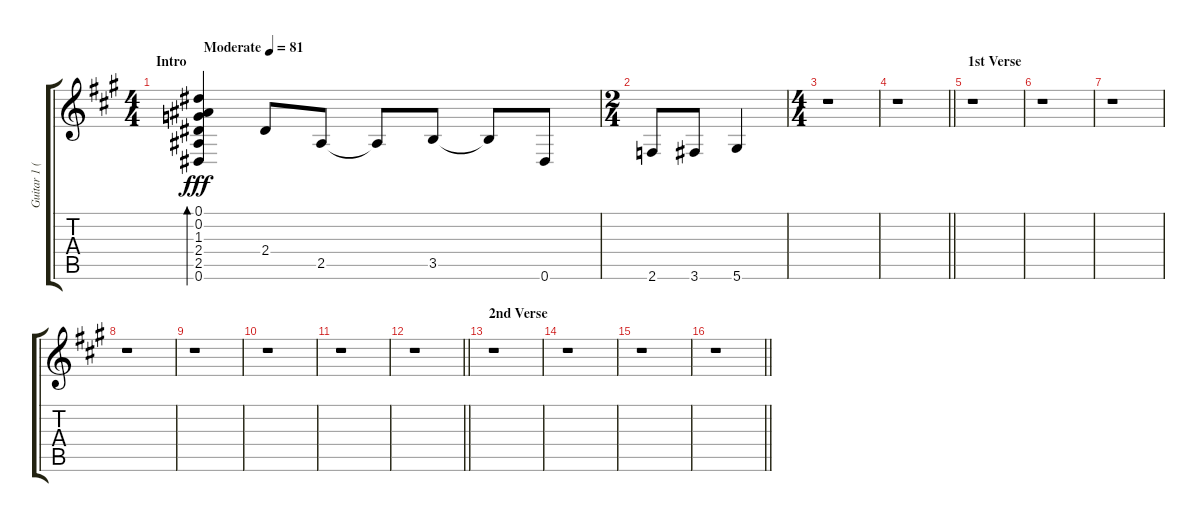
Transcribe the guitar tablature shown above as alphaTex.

\track ("Guitar 1 (Jerry)" "Guitar 1 (") {instrument acousticguitarsteel}
\staff {score tabs}
\tuning (Eb4 Bb3 Gb3 Db3 Ab2 Eb2) {hide}
\ts (4 4)
\section ("" "Intro")
\tempo (81 "Moderate")
\clef g2
\ks f#minor
(0.1 0.2 1.3 2.4 2.5 0.6).4{bd 120 dy fff instrument acousticguitarsteel} 2.4.8 2.5.8 2.5{t}.8 3.5.8 3.5{t}.8 0.6.8 |
\ts (2 4)
2.6.8 3.6.8 5.6.4 |
\ts (4 4)
r.1 |
\barLineRight lightlight
r.1 |
\section ("" "1st Verse")
r.1 |
r.1 |
r.1 |
r.1 |
r.1 |
r.1 |
r.1 |
\barLineRight lightlight
r.1 |
\section ("" "2nd Verse")
r.1 |
r.1 |
r.1 |
\barLineRight lightlight
r.1
